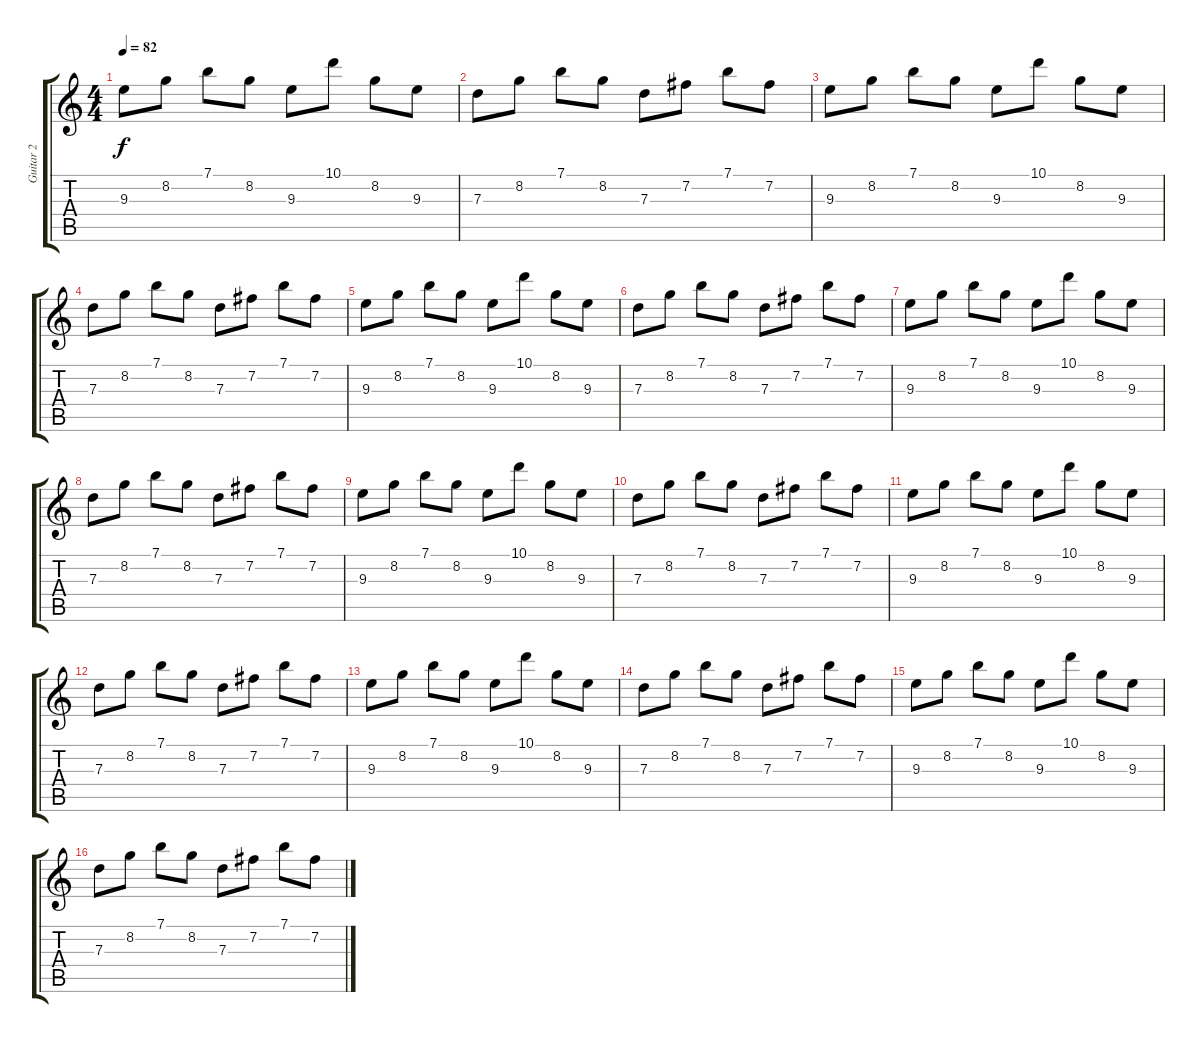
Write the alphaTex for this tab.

\track ("Guitar 2" "Guitar 2") {instrument electricguitarclean}
\staff {score tabs}
\tuning (E4 B3 G3 D3 A2 E2) {hide}
\ts (4 4)
\tempo 82
\clef g2
\ks c
9.3.8{dy f} 8.2.8 7.1.8 8.2.8 9.3.8 10.1.8 8.2.8 9.3.8 |
7.3.8 8.2.8 7.1.8 8.2.8 7.3.8 7.2.8 7.1.8 7.2.8 |
9.3.8 8.2.8 7.1.8 8.2.8 9.3.8 10.1.8 8.2.8 9.3.8 |
7.3.8 8.2.8 7.1.8 8.2.8 7.3.8 7.2.8 7.1.8 7.2.8 |
9.3.8 8.2.8 7.1.8 8.2.8 9.3.8 10.1.8 8.2.8 9.3.8 |
7.3.8 8.2.8 7.1.8 8.2.8 7.3.8 7.2.8 7.1.8 7.2.8 |
9.3.8 8.2.8 7.1.8 8.2.8 9.3.8 10.1.8 8.2.8 9.3.8 |
7.3.8 8.2.8 7.1.8 8.2.8 7.3.8 7.2.8 7.1.8 7.2.8 |
9.3.8 8.2.8 7.1.8 8.2.8 9.3.8 10.1.8 8.2.8 9.3.8 |
7.3.8 8.2.8 7.1.8 8.2.8 7.3.8 7.2.8 7.1.8 7.2.8 |
9.3.8 8.2.8 7.1.8 8.2.8 9.3.8 10.1.8 8.2.8 9.3.8 |
7.3.8 8.2.8 7.1.8 8.2.8 7.3.8 7.2.8 7.1.8 7.2.8 |
9.3.8 8.2.8 7.1.8 8.2.8 9.3.8 10.1.8 8.2.8 9.3.8 |
7.3.8 8.2.8 7.1.8 8.2.8 7.3.8 7.2.8 7.1.8 7.2.8 |
9.3.8 8.2.8 7.1.8 8.2.8 9.3.8 10.1.8 8.2.8 9.3.8 |
7.3.8 8.2.8 7.1.8 8.2.8 7.3.8 7.2.8 7.1.8 7.2.8
